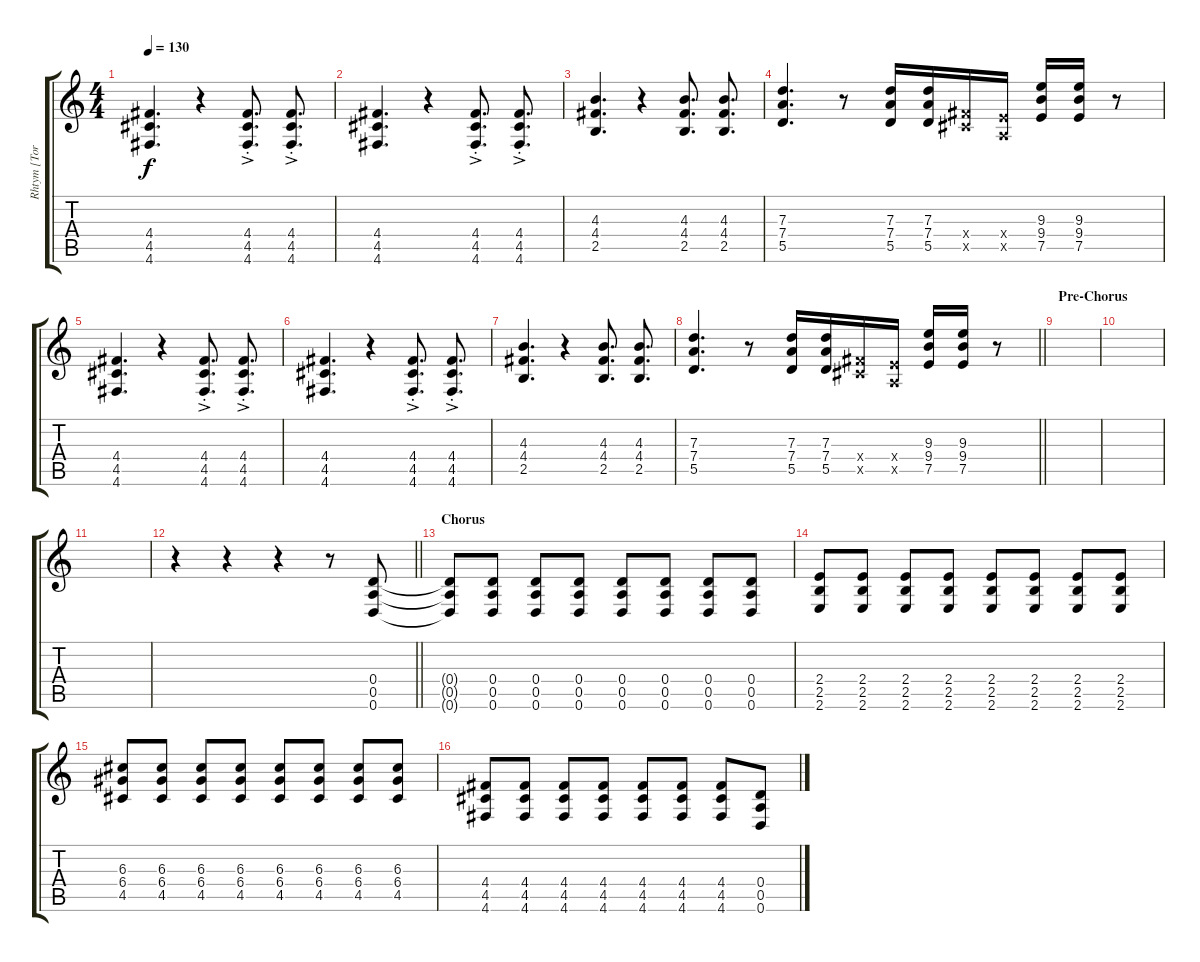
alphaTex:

\track ("Rhtym [Toru]" "Rhtym [Tor") {instrument overdrivenguitar}
\staff {score tabs}
\tuning (E4 B3 G3 D3 A2 D2) {hide}
\ts (4 4)
\tempo 130
\clef g2
\ks c
(4.4 4.5 4.6).4{d dy f} r.4 (4.4{ac st} 4.5{ac st} 4.6{ac st}).8{d} (4.4{ac st} 4.5{ac st} 4.6{ac st}).8{d} |
(4.4 4.5 4.6).4{d} r.4 (4.4{ac st} 4.5{ac st} 4.6{ac st}).8{d} (4.4{ac st} 4.5{ac st} 4.6{ac st}).8{d} |
(4.3 4.4 2.5).4{d} r.4 (4.3 4.4 2.5).8{d} (4.3 4.4 2.5).8{d} |
(7.3 7.4 5.5).4{d} r.8 (7.3 7.4 5.5).16 (7.3 7.4 5.5).16 (4.4{x} 4.5{x}).16 (2.4{x} 0.5{x}).16 (9.3 9.4 7.5).16 (9.3 9.4 7.5).16 r.8 |
(4.4 4.5 4.6).4{d} r.4 (4.4{ac st} 4.5{ac st} 4.6{ac st}).8{d} (4.4{ac st} 4.5{ac st} 4.6{ac st}).8{d} |
(4.4 4.5 4.6).4{d} r.4 (4.4{ac st} 4.5{ac st} 4.6{ac st}).8{d} (4.4{ac st} 4.5{ac st} 4.6{ac st}).8{d} |
(4.3 4.4 2.5).4{d} r.4 (4.3 4.4 2.5).8{d} (4.3 4.4 2.5).8{d} |
\barLineRight lightlight
(7.3 7.4 5.5).4{d} r.8 (7.3 7.4 5.5).16 (7.3 7.4 5.5).16 (4.4{x} 4.5{x}).16 (2.4{x} 0.5{x}).16 (9.3 9.4 7.5).16 (9.3 9.4 7.5).16 r.8 |
\section ("" "Pre-Chorus")
|
|
|
\barLineRight lightlight
r.4 r.4 r.4 r.8 (0.4 0.5 0.6).8 |
\section ("" "Chorus")
(0.4{t} 0.5{t} 0.6{t}).8 (0.4 0.5 0.6).8 (0.4 0.5 0.6).8 (0.4 0.5 0.6).8 (0.4 0.5 0.6).8 (0.4 0.5 0.6).8 (0.4 0.5 0.6).8 (0.4 0.5 0.6).8 |
(2.4 2.5 2.6).8 (2.4 2.5 2.6).8 (2.4 2.5 2.6).8 (2.4 2.5 2.6).8 (2.4 2.5 2.6).8 (2.4 2.5 2.6).8 (2.4 2.5 2.6).8 (2.4 2.5 2.6).8 |
(6.3 6.4 4.5).8 (6.3 6.4 4.5).8 (6.3 6.4 4.5).8 (6.3 6.4 4.5).8 (6.3 6.4 4.5).8 (6.3 6.4 4.5).8 (6.3 6.4 4.5).8 (6.3 6.4 4.5).8 |
(4.4 4.5 4.6).8 (4.4 4.5 4.6).8 (4.4 4.5 4.6).8 (4.4 4.5 4.6).8 (4.4 4.5 4.6).8 (4.4 4.5 4.6).8 (4.4 4.5 4.6).8 (0.4 0.5 0.6).8
